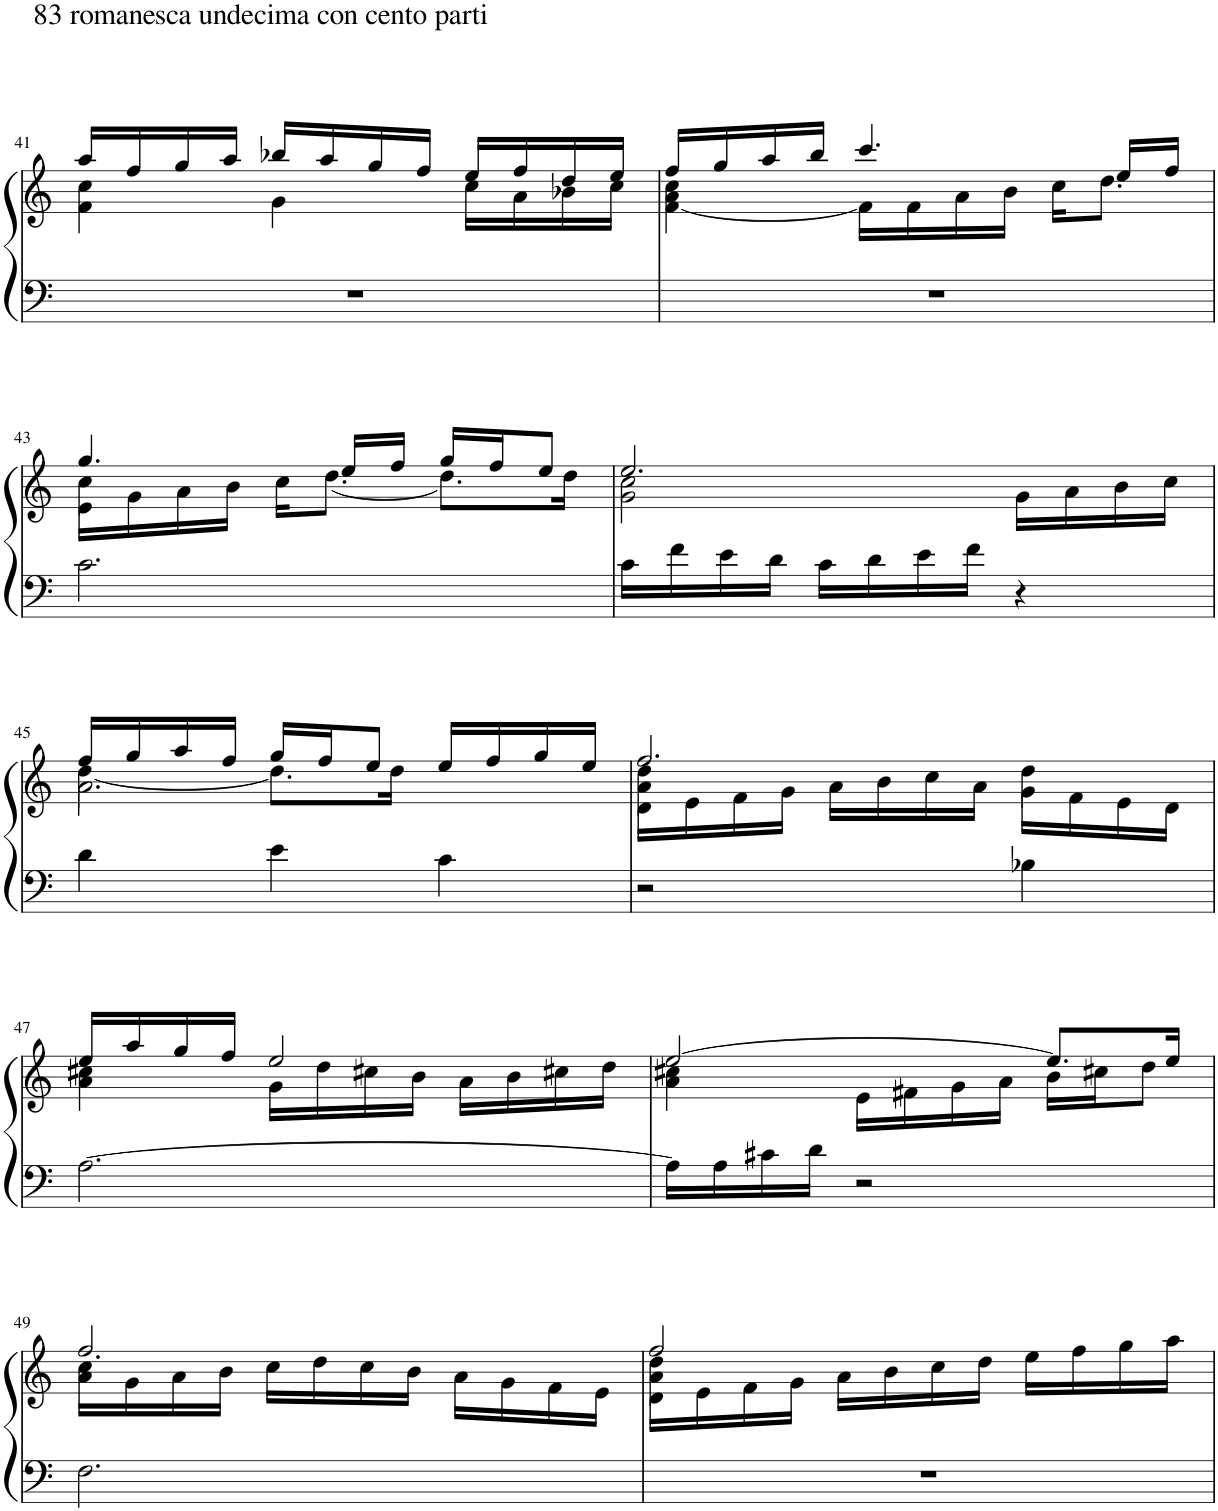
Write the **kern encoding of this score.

**kern	**kern
*part1	*part1
*staff2	*staff1
*I"Piano	*
*I'Pno.	*
!!LO:PB:g=z
*clefF4	*clefG2
*k[]	*k[]
*M3/4	*M3/4
=41	=41
*	*^
!	!LO:TX:a:t=83 romanesca undecima con cento parti	!
!LO:TX:a:t=83 romanesca undecima con cento parti	!	!
2.r	16aa/LL	4f\ 4cc\
.	16ff/	.
.	16gg/	.
.	16aa/JJ	.
.	16bb-X/LL	4g\
.	16aa/	.
.	16gg/	.
.	16ff/JJ	.
.	16ee/LL	16cc\LL
.	16ff/	16a\
.	16dd/	16b-X\
.	16ee/JJ	16cc\JJ
=42	=42	=42
2.r	16ff/LL	[4f\ 4a\ 4cc\
.	16gg/	.
.	16aa/	.
.	16bb/JJ	.
.	4.ccc/	16f\LL]
.	.	16f\
.	.	16a\
.	.	16b\JJ
.	.	16cc\KL
.	.	8.dd\J
.	16ee/LL	.
.	16ff/JJ	.
!!LO:LB:g=z
=43	=43	=43
*	*	*^
2.c\	4.gg/	16e\LL	4cc\
.	.	16g\	.
.	.	16a\	.
.	.	16b\JJ	.
.	.	16cc\KL	2ryy
.	.	[8.dd\J	.
.	16ee/LL	.	.
.	16ff/JJ	.	.
.	16gg/LL	8.dd\L]	.
.	16ff/J	.	.
.	8ee/J	.	.
.	.	16dd\Jk	.
*	*	*v	*v
=44	=44	=44
16c\LL	2.ee/	2g\ 2cc\
16f\	.	.
16e\	.	.
16d\JJ	.	.
16c\LL	.	.
16d\	.	.
16e\	.	.
16f\JJ	.	.
4r	.	16g\LL
.	.	16a\
.	.	16b\
.	.	16cc\JJ
!!LO:LB:g=z
=45	=45	=45
*	*	*^
4d\	16ff/LL	[4dd\	2.a\
.	16gg/	.	.
.	16aa/	.	.
.	16ff/JJ	.	.
4e\	16gg/LL	8.dd\L]	.
.	16ff/J	.	.
.	8ee/J	.	.
.	.	16dd\Jk	.
4c\	16ee/LL	4ryy	.
.	16ff/	.	.
.	16gg/	.	.
.	16ee/JJ	.	.
=46	=46	=46	=46
2r	2.ff/	16d\LL	4a\ 4dd\
.	.	16e\	.
.	.	16f\	.
.	.	16g\JJ	.
.	.	16a\LL	4ryy
.	.	16b\	.
.	.	16cc\	.
.	.	16a\JJ	.
4B-X\	.	16g\LL	4dd\
.	.	16f\	.
.	.	16e\	.
.	.	16d\JJ	.
*	*	*v	*v
!!LO:LB:g=z
=47	=47	=47
[2.A\	16ee/LL	4a\ 4cc#X\
.	16aa/	.
.	16gg/	.
.	16ff/JJ	.
.	2ee/	16g\LL
.	.	16dd\
.	.	16cc#X\
.	.	16b\JJ
.	.	16a\LL
.	.	16b\
.	.	16cc#X\
.	.	16dd\JJ
=48	=48	=48
16A\LL]	[2ee/	4a\ 4cc#X\
16A\	.	.
16c#X\	.	.
16d\JJ	.	.
2r	.	16e\LL
.	.	16f#X\
.	.	16g\
.	.	16a\JJ
.	8.ee/L]	16b\LL
.	.	16cc#X\J
.	.	8dd\J
.	16ee/Jk	.
!!LO:LB:g=z	!!
=49	=49	=49
2.F\	2.ff/	16a\ 16cc\LL
.	.	16g\
.	.	16a\
.	.	16b\JJ
.	.	16cc\LL
.	.	16dd\
.	.	16cc\
.	.	16b\JJ
.	.	16a\LL
.	.	16g\
.	.	16f\
.	.	16e\JJ
=50	=50	=50
*	*	*^
2.r	2ff/	16d\LL	4a\ 4dd\
.	.	16e\	.
.	.	16f\	.
.	.	16g\JJ	.
.	.	16a\LL	2ryy
.	.	16b\	.
.	.	16cc\	.
.	.	16dd\JJ	.
.	16ee\LL	4ryy	.
.	16ff\	.	.
.	16gg\	.	.
.	16aa\JJ	.	.
*	*v	*v	*v
=	=
*-	*-
